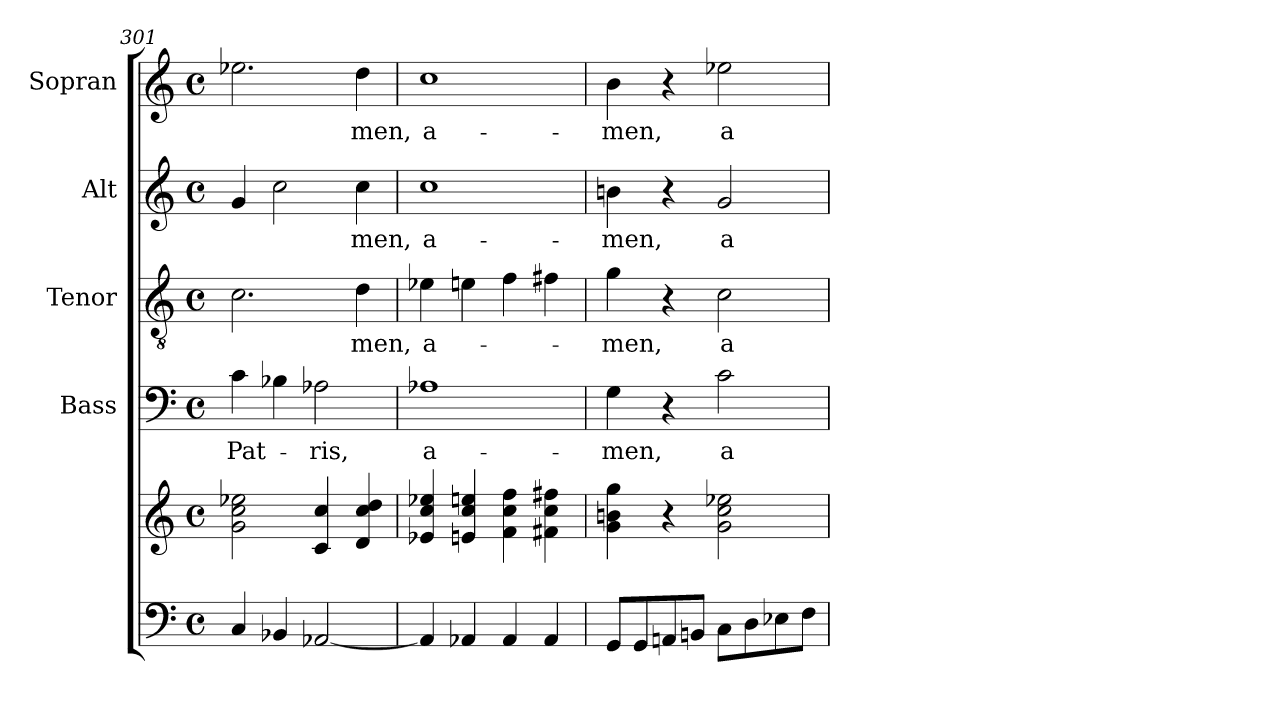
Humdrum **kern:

**kern	**kern	**kern	**text	**kern	**text	**kern	**text	**kern	**text
*part5	*part5	*part4	*part4	*part3	*part3	*part2	*part2	*part1	*part1
*staff6	*staff5	*staff4	*staff4	*staff3	*staff3	*staff2	*staff2	*staff1	*staff1
*	*	*I"Bass	*	*I"Tenor	*	*I"Alt	*	*I"Sopran	*
*	*	*I'B.	*	*I'T.	*	*I'A.	*	*I'S.	*
*clefF4	*clefG2	*clefF4	*	*clefGv2	*	*clefG2	*	*clefG2	*
*k[]	*k[]	*k[]	*	*k[]	*	*k[]	*	*k[]	*
*C:	*C:	*C:	*	*C:	*	*C:	*	*C:	*
*M4/4	*M4/4	*M4/4	*	*M4/4	*	*M4/4	*	*M4/4	*
*met(c)	*met(c)	*met(c)	*	*met(c)	*	*met(c)	*	*met(c)	*
=301	=301	=301	=301	=301	=301	=301	=301	=301	=301
!	!	!	!LO:LY:b	!	!	!	!	!	!
4C/	2g\ 2cc\ 2ee-X\	4c\	Pat-	2.c\	.	4g/	.	2.ee-X\	.
4BB-X/	.	4B-X\	.	.	.	2cc\	.	.	.
!	!	!	!LO:LY:b	!	!	!	!	!	!
[2AA-X/	4c/ 4cc/	2A-X\	-ris,	.	.	.	.	.	.
!	!	!	!	!	!LO:LY:b	!	!LO:LY:b	!	!LO:LY:b
.	4d/ 4cc/ 4dd/	.	.	4d\	-men,	4cc\	-men,	4dd\	-men,
=302	=302	=302	=302	=302	=302	=302	=302	=302	=302
!	!	!	!LO:LY:b	!	!LO:LY:b	!	!LO:LY:b	!	!LO:LY:b
4AA-/]	4e-X/ 4cc/ 4ee-X/	1A-X	a-	4e-X\	a-	1cc	a-	1cc	a-
4AA-X/	4en/ 4cc/ 4een/	.	.	4en\	.	.	.	.	.
4AA-/	4f\ 4cc\ 4ff\	.	.	4f\	.	.	.	.	.
4AA-/	4f#X\ 4cc\ 4ff#X\	.	.	4f#X\	.	.	.	.	.
=303	=303	=303	=303	=303	=303	=303	=303	=303	=303
!	!	!	!LO:LY:b	!	!LO:LY:b	!	!LO:LY:b	!	!LO:LY:b
8GG/L	4g\ 4bn\ 4gg\	4G\	-men,	4g\	-men,	4bn\	-men,	4b\	-men,
8GG/	.	.	.	.	.	.	.	.	.
8AAn/	4r	4r	.	4r	.	4r	.	4r	.
8BBn/J	.	.	.	.	.	.	.	.	.
!	!	!	!LO:LY:b	!	!LO:LY:b	!	!LO:LY:b	!	!LO:LY:b
8C\L	2g\ 2cc\ 2ee-X\	2c\	a-	2c\	a-	2g/	a-	2ee-X\	a-
8D\	.	.	.	.	.	.	.	.	.
8E-X\	.	.	.	.	.	.	.	.	.
8F\J	.	.	.	.	.	.	.	.	.
=	=	=	=	=	=	=	=	=	=
*-	*-	*-	*-	*-	*-	*-	*-	*-	*-
